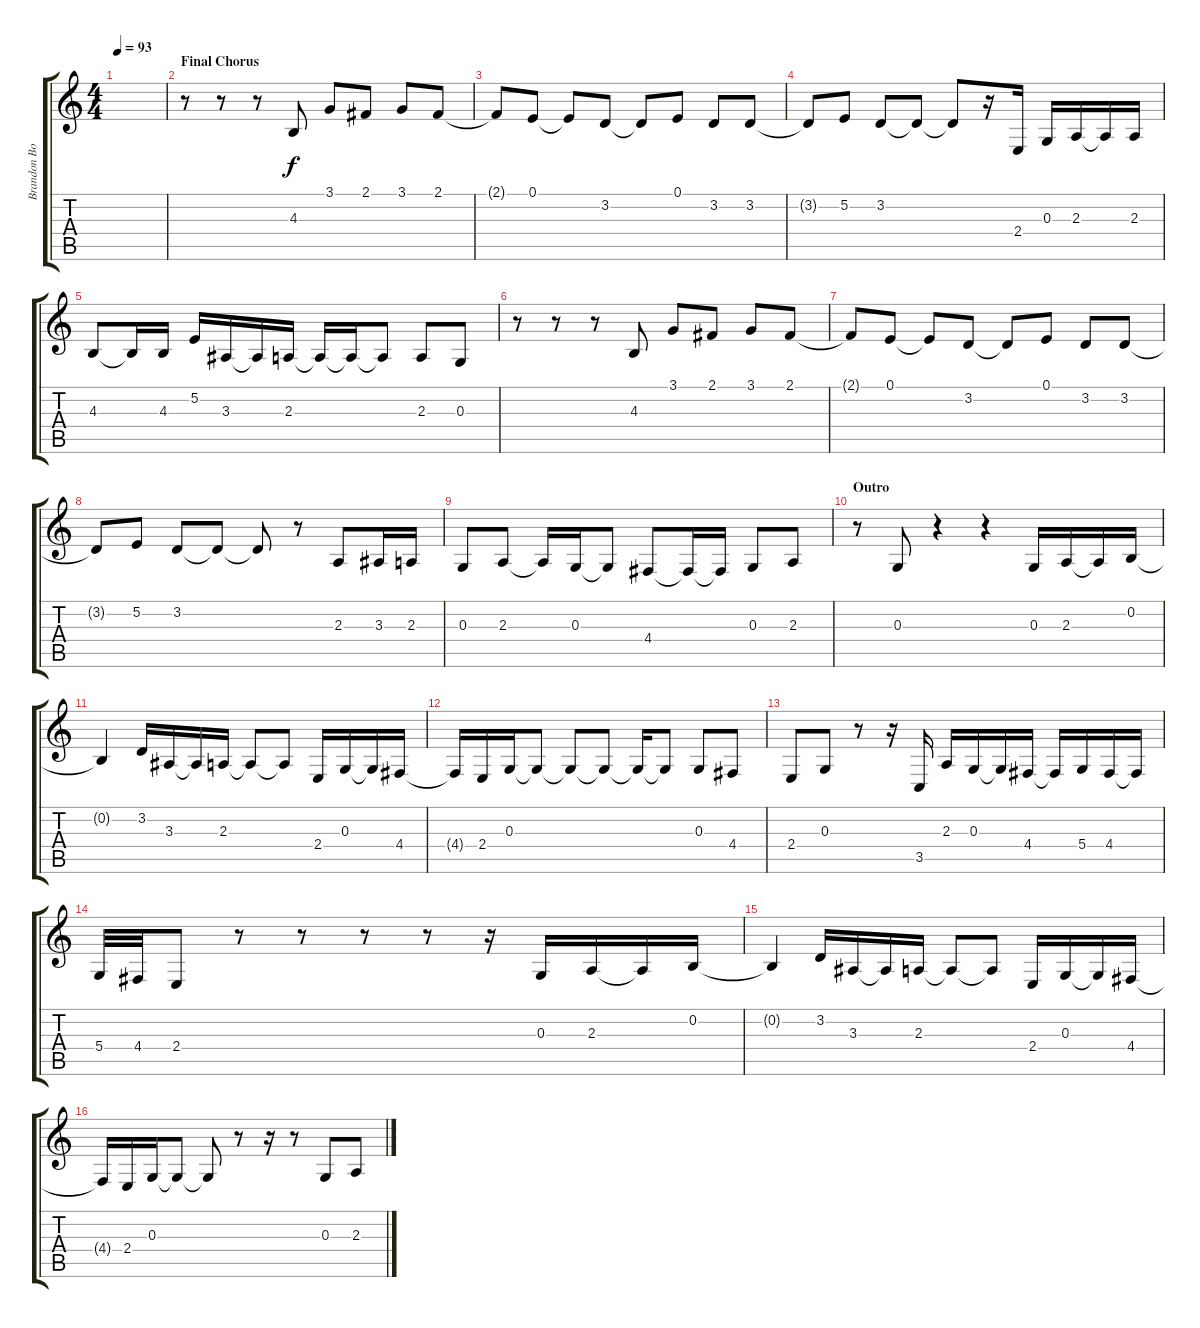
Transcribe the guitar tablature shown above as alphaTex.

\track ("Brandon Boyd" "Brandon Bo") {instrument synthbrass1}
\staff {score tabs}
\tuning (E4 B3 G3 D3 A2 E2) {hide}
\ts (4 4)
\tempo 93
\clef g2
\ks c
|
\section ("" "Final Chorus")
r.8 r.8 r.8 4.3.8 3.1.8 2.1.8 3.1.8 2.1.8 |
2.1{t}.8 0.1.8 0.1{t}.8 3.2.8 3.2{t}.8 0.1.8 3.2.8 3.2.8 |
3.2{t}.8 5.2.8 3.2.8 3.2{t}.8 3.2{t}.8 r.16 2.4.16 0.3.16 2.3.16 2.3{t}.16 2.3.16 |
4.3.8 4.3{t}.16 4.3.16 5.2.16 3.3.16 3.3{t}.16 2.3.16 2.3{t}.16 2.3{t}.16 2.3{t}.8 2.3.8 0.3.8 |
r.8 r.8 r.8 4.3.8 3.1.8 2.1.8 3.1.8 2.1.8 |
2.1{t}.8 0.1.8 0.1{t}.8 3.2.8 3.2{t}.8 0.1.8 3.2.8 3.2.8 |
3.2{t}.8 5.2.8 3.2.8 3.2{t}.8 3.2{t}.8 r.8 2.3.8 3.3.16 2.3.16 |
0.3.8 2.3.8 2.3{t}.16 0.3.16 0.3{t}.8 4.4.8 4.4{t}.16 4.4{t}.16 0.3.8 2.3.8 |
\section ("" "Outro")
r.8 0.3.8 r.4 r.4 0.3.16 2.3.16 2.3{t}.16 0.2.16 |
0.2{t}.4 3.2.16 3.3.16 3.3{t}.16 2.3.16 2.3{t}.8 2.3{t}.8 2.4.16 0.3.16 0.3{t}.16 4.4.16 |
4.4{t}.16 2.4.16 0.3.16 0.3{t}.8 0.3{t}.8 0.3{t}.8 0.3{t}.16 0.3{t}.8 0.3.8 4.4.8 |
2.4.8 0.3.8 r.8 r.16 3.5.16 2.3.16 0.3.16 0.3{t}.16 4.4.16 4.4{t}.16 5.4.16 4.4.16 4.4{t}.16 |
5.4.32 4.4.32 2.4.8 r.8 r.8 r.8 r.8 r.16 0.3.16 2.3.16 2.3{t}.16 0.2.16 |
0.2{t}.4 3.2.16 3.3.16 3.3{t}.16 2.3.16 2.3{t}.8 2.3{t}.8 2.4.16 0.3.16 0.3{t}.16 4.4.16 |
4.4{t}.16 2.4.16 0.3.16 0.3{t}.8 0.3{t}.8 r.8 r.16 r.8 0.3.8 2.3.8
